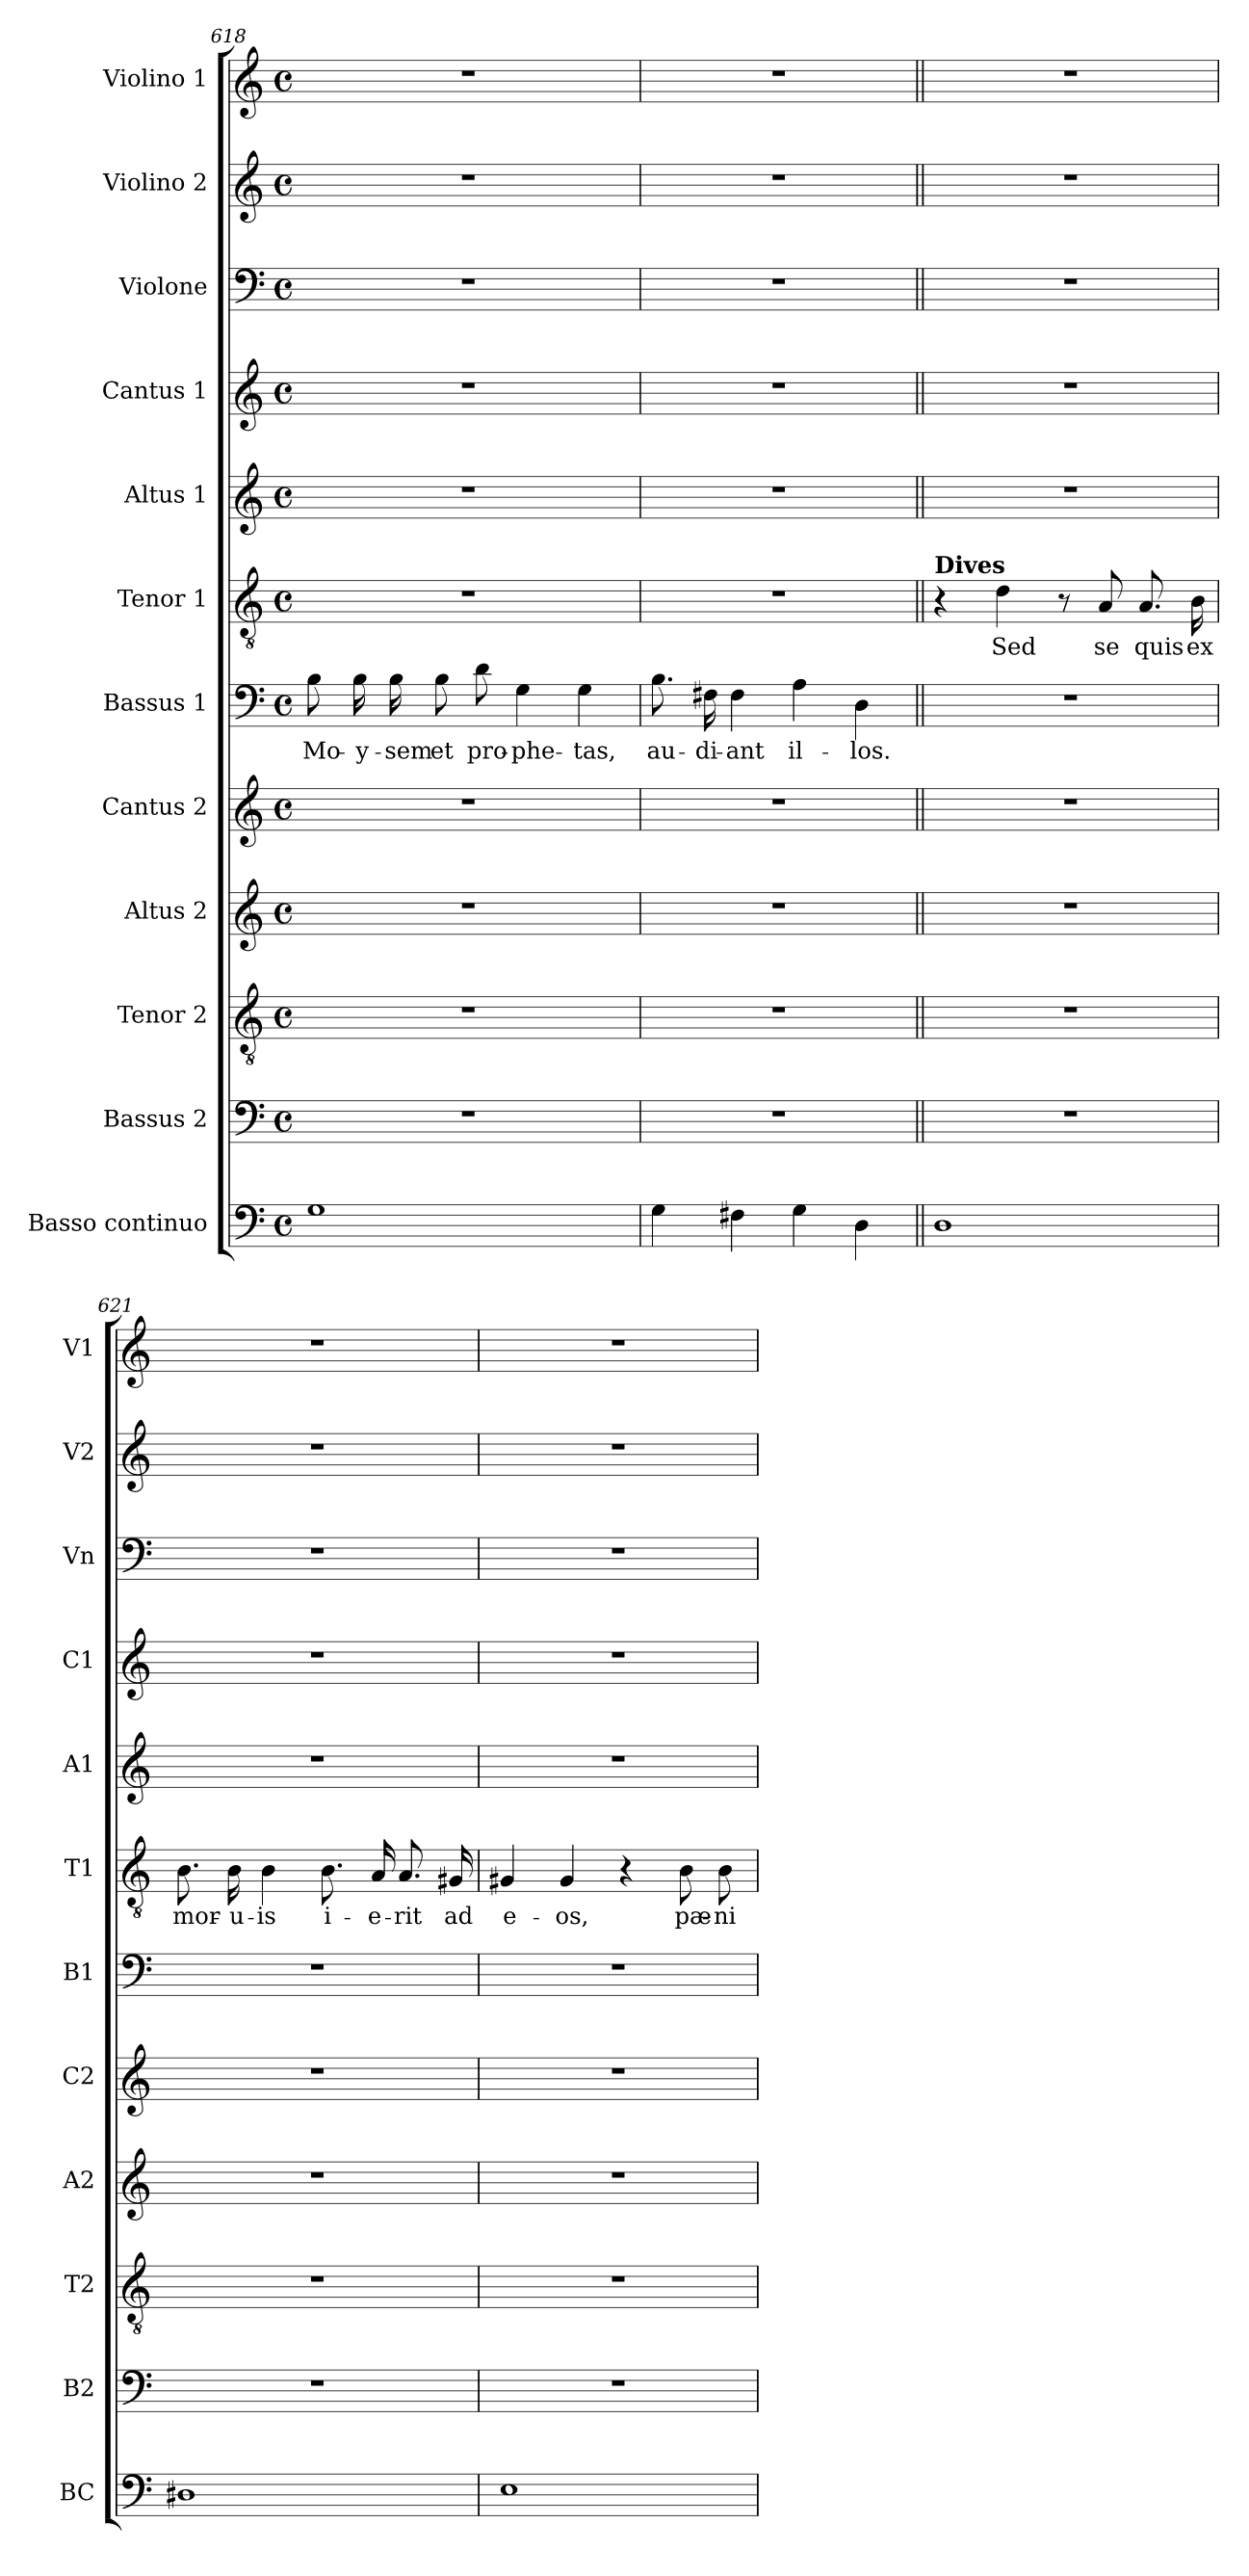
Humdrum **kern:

**kern	**kern	**kern	**kern	**kern	**kern	**text	**kern	**text	**kern	**kern	**kern	**kern	**kern
*part12	*part11	*part10	*part9	*part8	*part7	*part7	*part6	*part6	*part5	*part4	*part3	*part2	*part1
*staff12	*staff11	*staff10	*staff9	*staff8	*staff7	*staff7	*staff6	*staff6	*staff5	*staff4	*staff3	*staff2	*staff1
*I"Basso continuo	*I"Bassus 2	*I"Tenor 2	*I"Altus 2	*I"Cantus 2	*I"Bassus 1	*	*I"Tenor 1	*	*I"Altus 1	*I"Cantus 1	*I"Violone	*I"Violino 2	*I"Violino 1
*I'BC	*I'B2	*I'T2	*I'A2	*I'C2	*I'B1	*	*I'T1	*	*I'A1	*I'C1	*I'Vn	*I'V2	*I'V1
!!LO:LB:g=z
*clefF4	*clefF4	*clefGv2	*clefG2	*clefG2	*clefF4	*	*clefGv2	*	*clefG2	*clefG2	*clefF4	*clefG2	*clefG2
*ITrd7c12	*	*	*	*	*	*	*	*	*	*	*ITrd7c12	*	*
*k[]	*k[]	*k[]	*k[]	*k[]	*k[]	*	*k[]	*	*k[]	*k[]	*k[]	*k[]	*k[]
*C:	*C:	*C:	*C:	*C:	*C:	*	*C:	*	*C:	*C:	*C:	*C:	*C:
*M4/4	*M4/4	*M4/4	*M4/4	*M4/4	*M4/4	*	*M4/4	*	*M4/4	*M4/4	*M4/4	*M4/4	*M4/4
*met(c)	*met(c)	*met(c)	*met(c)	*met(c)	*met(c)	*	*met(c)	*	*met(c)	*met(c)	*met(c)	*met(c)	*met(c)
=618	=618	=618	=618	=618	=618	=618	=618	=618	=618	=618	=618	=618	=618
!	!	!	!	!	!	!LO:LY:b	!	!	!	!	!	!	!
1GG	1r	1r	1r	1r	8B\	Mo-	1r	.	1r	1r	1r	1r	1r
!	!	!	!	!	!	!LO:LY:b	!	!	!	!	!	!	!
.	.	.	.	.	16B\	-y-	.	.	.	.	.	.	.
!	!	!	!	!	!	!LO:LY:b	!	!	!	!	!	!	!
.	.	.	.	.	16B\	-sem	.	.	.	.	.	.	.
!	!	!	!	!	!	!LO:LY:b	!	!	!	!	!	!	!
.	.	.	.	.	8B\	et	.	.	.	.	.	.	.
!	!	!	!	!	!	!LO:LY:b	!	!	!	!	!	!	!
.	.	.	.	.	8d\	pro-	.	.	.	.	.	.	.
!	!	!	!	!	!	!LO:LY:b	!	!	!	!	!	!	!
.	.	.	.	.	4G\	-phe-	.	.	.	.	.	.	.
!	!	!	!	!	!	!LO:LY:b	!	!	!	!	!	!	!
.	.	.	.	.	4G\	-tas,	.	.	.	.	.	.	.
=619	=619	=619	=619	=619	=619	=619	=619	=619	=619	=619	=619	=619	=619
!	!	!	!	!	!	!LO:LY:b	!	!	!	!	!	!	!
4GG\	1r	1r	1r	1r	8.B\	au-	1r	.	1r	1r	1r	1r	1r
!	!	!	!	!	!	!LO:LY:b	!	!	!	!	!	!	!
.	.	.	.	.	16F#X\	-di-	.	.	.	.	.	.	.
!	!	!	!	!	!	!LO:LY:b	!	!	!	!	!	!	!
4FF#X\	.	.	.	.	4F#\	-ant	.	.	.	.	.	.	.
!	!	!	!	!	!	!LO:LY:b	!	!	!	!	!	!	!
4GG\	.	.	.	.	4A\	il-	.	.	.	.	.	.	.
!	!	!	!	!	!	!LO:LY:b	!	!	!	!	!	!	!
4DD\	.	.	.	.	4D\	-los.	.	.	.	.	.	.	.
=620||	=620||	=620||	=620||	=620||	=620||	=620||	=620||	=620||	=620||	=620||	=620||	=620||	=620||
!	!	!	!	!	!	!	!LO:TX:a:B:t=Dives	!	!	!	!	!	!
1DD	1r	1r	1r	1r	1r	.	4r	.	1r	1r	1r	1r	1r
!	!	!	!	!	!	!	!	!LO:LY:b	!	!	!	!	!
.	.	.	.	.	.	.	4d\	Sed	.	.	.	.	.
.	.	.	.	.	.	.	8r	.	.	.	.	.	.
!	!	!	!	!	!	!	!	!LO:LY:b	!	!	!	!	!
.	.	.	.	.	.	.	8A/	se	.	.	.	.	.
!	!	!	!	!	!	!	!	!LO:LY:b	!	!	!	!	!
.	.	.	.	.	.	.	8.A/	quis	.	.	.	.	.
!	!	!	!	!	!	!	!	!LO:LY:b	!	!	!	!	!
.	.	.	.	.	.	.	16B\	ex	.	.	.	.	.
=621	=621	=621	=621	=621	=621	=621	=621	=621	=621	=621	=621	=621	=621
!	!	!	!	!	!	!	!	!LO:LY:b	!	!	!	!	!
1DD#X	1r	1r	1r	1r	1r	.	8.B\	mor-	1r	1r	1r	1r	1r
!	!	!	!	!	!	!	!	!LO:LY:b	!	!	!	!	!
.	.	.	.	.	.	.	16B\	-u-	.	.	.	.	.
!	!	!	!	!	!	!	!	!LO:LY:b	!	!	!	!	!
.	.	.	.	.	.	.	4B\	-is	.	.	.	.	.
!	!	!	!	!	!	!	!	!LO:LY:b	!	!	!	!	!
.	.	.	.	.	.	.	8.B\	i-	.	.	.	.	.
!	!	!	!	!	!	!	!	!LO:LY:b	!	!	!	!	!
.	.	.	.	.	.	.	16A/	-e-	.	.	.	.	.
!	!	!	!	!	!	!	!	!LO:LY:b	!	!	!	!	!
.	.	.	.	.	.	.	8.A/	-rit	.	.	.	.	.
!	!	!	!	!	!	!	!	!LO:LY:b	!	!	!	!	!
.	.	.	.	.	.	.	16G#X/	ad	.	.	.	.	.
=622	=622	=622	=622	=622	=622	=622	=622	=622	=622	=622	=622	=622	=622
!	!	!	!	!	!	!	!	!LO:LY:b	!	!	!	!	!
1EE	1r	1r	1r	1r	1r	.	4G#X/	e-	1r	1r	1r	1r	1r
!	!	!	!	!	!	!	!	!LO:LY:b	!	!	!	!	!
.	.	.	.	.	.	.	4G#/	-os,	.	.	.	.	.
.	.	.	.	.	.	.	4r	.	.	.	.	.	.
!	!	!	!	!	!	!	!	!LO:LY:b	!	!	!	!	!
.	.	.	.	.	.	.	8B\	pæ-	.	.	.	.	.
!	!	!	!	!	!	!	!	!LO:LY:b	!	!	!	!	!
.	.	.	.	.	.	.	8B\	-ni-	.	.	.	.	.
=	=	=	=	=	=	=	=	=	=	=	=	=	=
*-	*-	*-	*-	*-	*-	*-	*-	*-	*-	*-	*-	*-	*-
